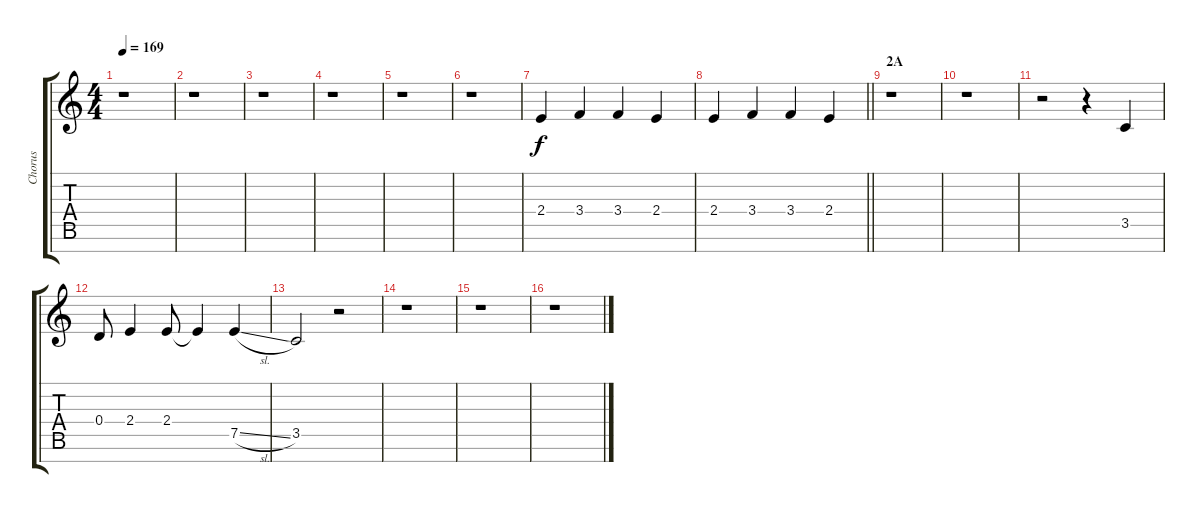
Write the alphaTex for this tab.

\track ("Chorus" "Chorus") {instrument voiceoohs}
\staff {score tabs}
\tuning (E5 B4 G4 D4 A3 E3 B2) {hide}
\ts (4 4)
\tempo 169
\clef g2
\ks c
r.1{dy f} |
r.1 |
r.1 |
r.1 |
r.1 |
r.1 |
2.4.4 3.4.4 3.4.4 2.4.4 |
\barLineRight lightlight
2.4.4 3.4.4 3.4.4 2.4.4 |
\section ("" "2A")
r.1 |
r.1 |
r.2 r.4 3.5.4 |
0.4.8 2.4.4 2.4.8 2.4{t}.4 7.5{sl}.4 |
3.5.2 r.2 |
r.1 |
r.1 |
r.1
